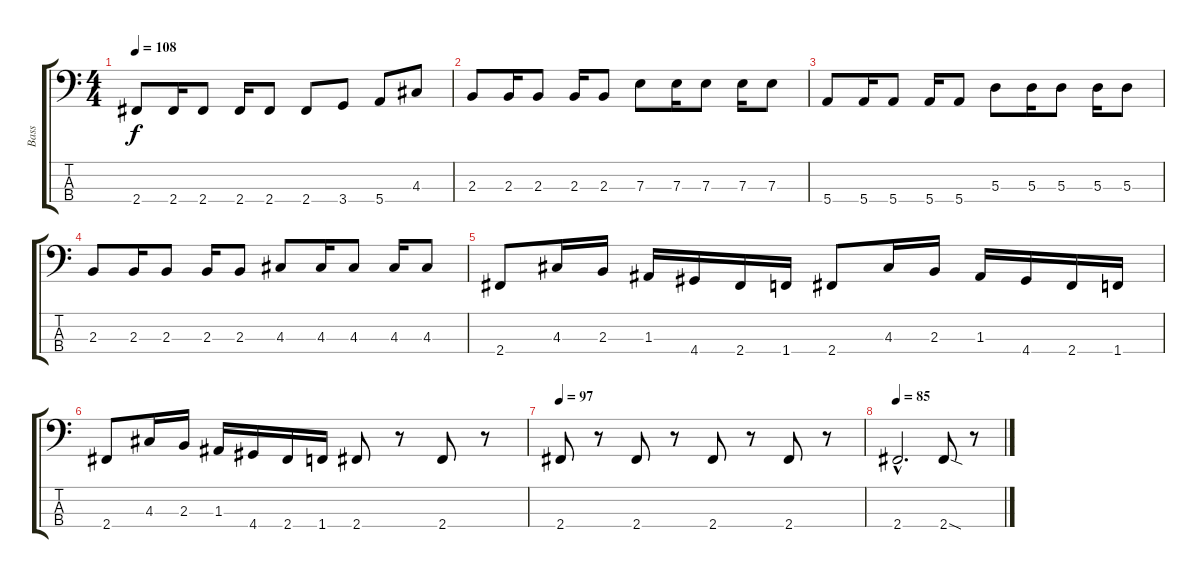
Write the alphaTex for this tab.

\track ("Bass" "Bass") {instrument electricbassfinger}
\staff {score tabs}
\tuning (G2 D2 A1 E1) {hide}
\ts (4 4)
\tempo 108
\clef f4
\ks c
2.4.8{dy f} 2.4.16 2.4.8 2.4.16 2.4.8 2.4.8 3.4.8 5.4.8 4.3.8 |
2.3.8 2.3.16 2.3.8 2.3.16 2.3.8 7.3.8 7.3.16 7.3.8 7.3.16 7.3.8 |
5.4.8 5.4.16 5.4.8 5.4.16 5.4.8 5.3.8 5.3.16 5.3.8 5.3.16 5.3.8 |
2.3.8 2.3.16 2.3.8 2.3.16 2.3.8 4.3.8 4.3.16 4.3.8 4.3.16 4.3.8 |
2.4.8 4.3.16 2.3.16 1.3.16 4.4.16 2.4.16 1.4.16 2.4.8 4.3.16 2.3.16 1.3.16 4.4.16 2.4.16 1.4.16 |
2.4.8 4.3.16 2.3.16 1.3.16 4.4.16 2.4.16 1.4.16 2.4.8 r.8 2.4.8 r.8 |
\tempo 97
2.4.8 r.8 2.4.8 r.8 2.4.8 r.8 2.4.8 r.8 |
\tempo 85
2.4{hac}.2{d} 2.4{sod}.8 r.8
